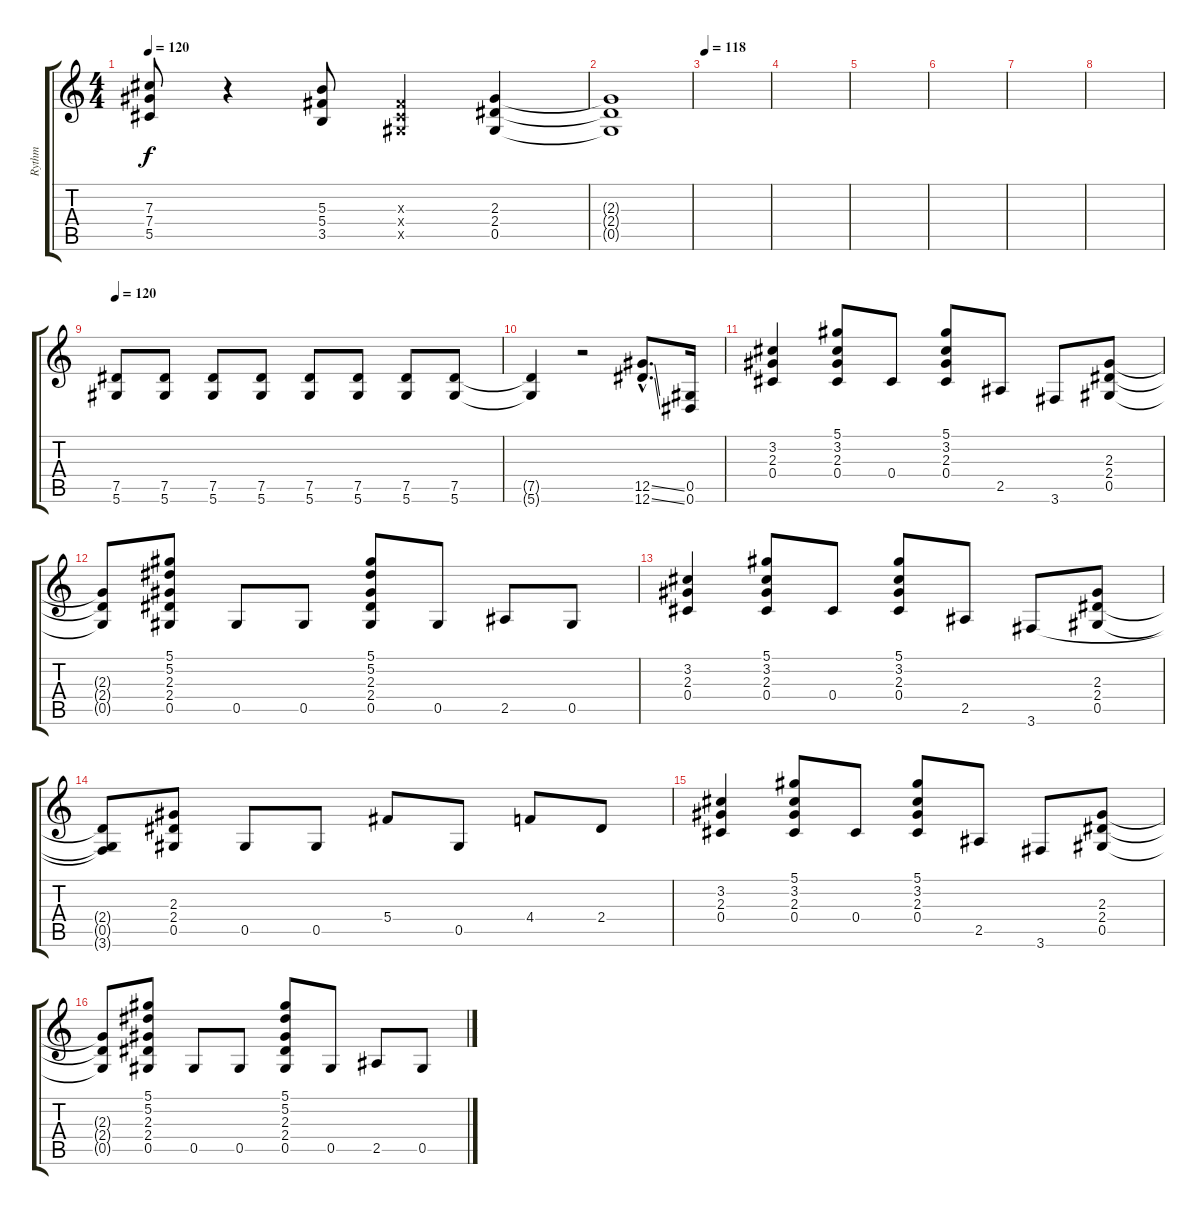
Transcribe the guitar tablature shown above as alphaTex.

\track ("Rythm" "Rythm") {instrument distortionguitar}
\staff {score tabs}
\tuning (Eb4 Bb3 Gb3 Db3 Ab2 Eb2) {hide}
\ts (4 4)
\tempo 120
\clef g2
\ks c
(7.3 7.4 5.5).8{dy f instrument distortionguitar} r.4 (5.3 5.4 3.5).8 (0.3{x} 0.4{x} 0.5{x}).4 (2.3 2.4 0.5).4 |
(2.3{t} 2.4{t} 0.5{t}).1 |
\tempo 118
|
|
|
|
|
|
\tempo 120
(7.5 5.6).8 (7.5 5.6).8 (7.5 5.6).8 (7.5 5.6).8 (7.5 5.6).8 (7.5 5.6).8 (7.5 5.6).8 (7.5 5.6).8 |
(7.5{t} 5.6{t}).4 r.2 (12.5{ss hac} 12.6{ss hac}).8{d} (0.5 0.6).16 |
(3.2 2.3 0.4).4{volume 11 instrument distortionguitar} (5.1 3.2 2.3 0.4).8 0.4.8{instrument electricguitarmuted} (5.1 3.2 2.3 0.4).8{instrument distortionguitar} 2.5.8 3.6.8{instrument electricguitarmuted} (2.3 2.4 0.5).8{instrument distortionguitar} |
(2.3{t} 2.4{t} 0.5{t}).8 (5.1 5.2 2.3 2.4 0.5).8 0.5.8{instrument electricguitarmuted} 0.5.8{instrument electricguitarmuted} (5.1 5.2 2.3 2.4 0.5).8{instrument distortionguitar} 0.5.8{instrument electricguitarmuted} 2.5.8{instrument distortionguitar} 0.5.8{instrument electricguitarmuted} |
(3.2 2.3 0.4).4{instrument distortionguitar} (5.1 3.2 2.3 0.4).8 0.4.8{instrument electricguitarmuted} (5.1 3.2 2.3 0.4).8{instrument distortionguitar} 2.5.8 3.6.8{instrument electricguitarmuted} (2.3 2.4 0.5).8{instrument distortionguitar} |
(2.4{t} 0.5{t} 3.6{t}).8 (2.3 2.4 0.5).8 0.5.8{instrument electricguitarmuted} 0.5.8{instrument electricguitarmuted} 5.4.8{instrument distortionguitar} 0.5.8{instrument electricguitarmuted} 4.4.8{instrument distortionguitar} 2.4.8 |
(3.2 2.3 0.4).4{instrument distortionguitar} (5.1 3.2 2.3 0.4).8 0.4.8{instrument electricguitarmuted} (5.1 3.2 2.3 0.4).8{instrument distortionguitar} 2.5.8 3.6.8{instrument electricguitarmuted} (2.3 2.4 0.5).8{instrument distortionguitar} |
(2.3{t} 2.4{t} 0.5{t}).8 (5.1 5.2 2.3 2.4 0.5).8 0.5.8{instrument electricguitarmuted} 0.5.8{instrument electricguitarmuted} (5.1 5.2 2.3 2.4 0.5).8{instrument distortionguitar} 0.5.8{instrument electricguitarmuted} 2.5.8{instrument distortionguitar} 0.5.8{instrument electricguitarmuted}
